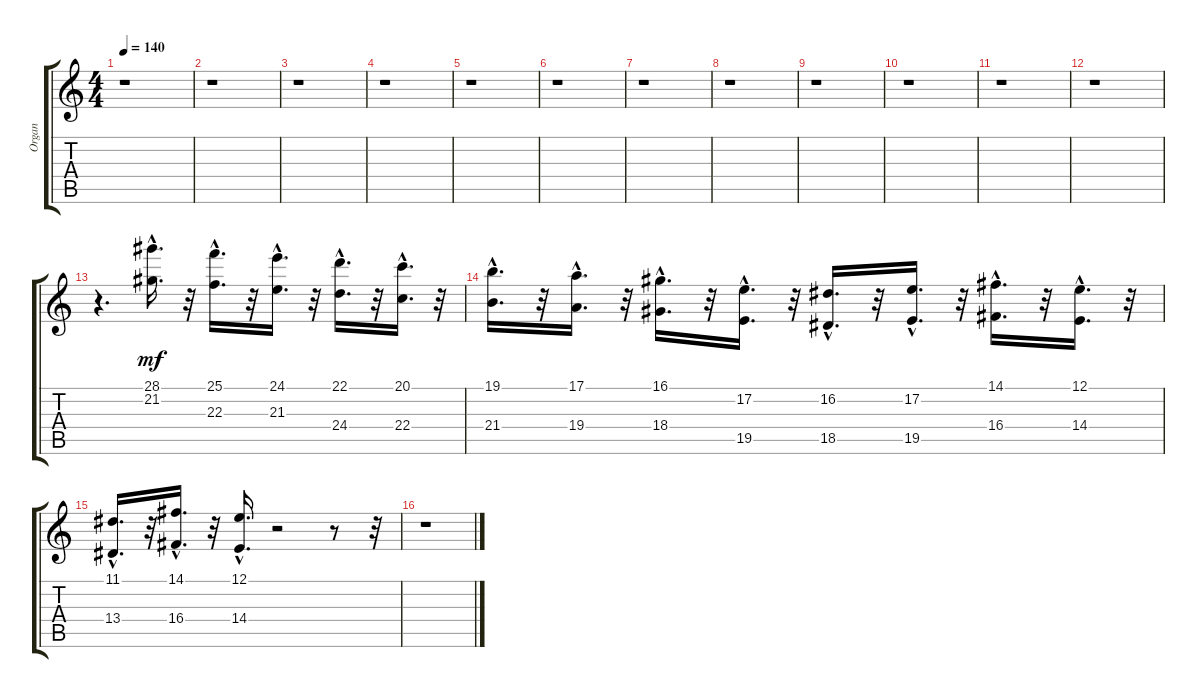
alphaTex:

\track ("Organ" "Organ") {instrument tremolostrings}
\staff {score tabs}
\tuning (E4 B3 G3 D3 A2 E2) {hide}
\ts (4 4)
\tempo 140
\clef g2
\ks c
r.1{dy mf} |
r.1 |
r.1 |
r.1 |
r.1 |
r.1 |
r.1 |
r.1 |
r.1 |
r.1 |
r.1 |
r.1 |
r.4{d} (28.1{hac} 21.2{hac}).16{d} r.32 (25.1{hac} 22.3{hac}).16{d} r.32 (24.1{hac} 21.3{hac}).16{d} r.32 (22.1{hac} 24.4{hac}).16{d} r.32 (20.1{hac} 22.4{hac}).16{d} r.32 |
(19.1{hac} 21.4{hac}).16{d} r.32 (17.1{hac} 19.4{hac}).16{d} r.32 (16.1{hac} 18.4{hac}).16{d} r.32 (17.2{hac} 19.5{hac}).16{d} r.32 (16.2{hac} 18.5{hac}).16{d} r.32 (17.2{hac} 19.5{hac}).16{d} r.32 (14.1{hac} 16.4{hac}).16{d} r.32 (12.1{hac} 14.4{hac}).16{d} r.32 |
(11.1{hac} 13.4{hac}).16{d} r.32 (14.1{hac} 16.4{hac}).16{d} r.32 (12.1{hac} 14.4{hac}).16{d} r.2 r.8 r.32 |
r.1
